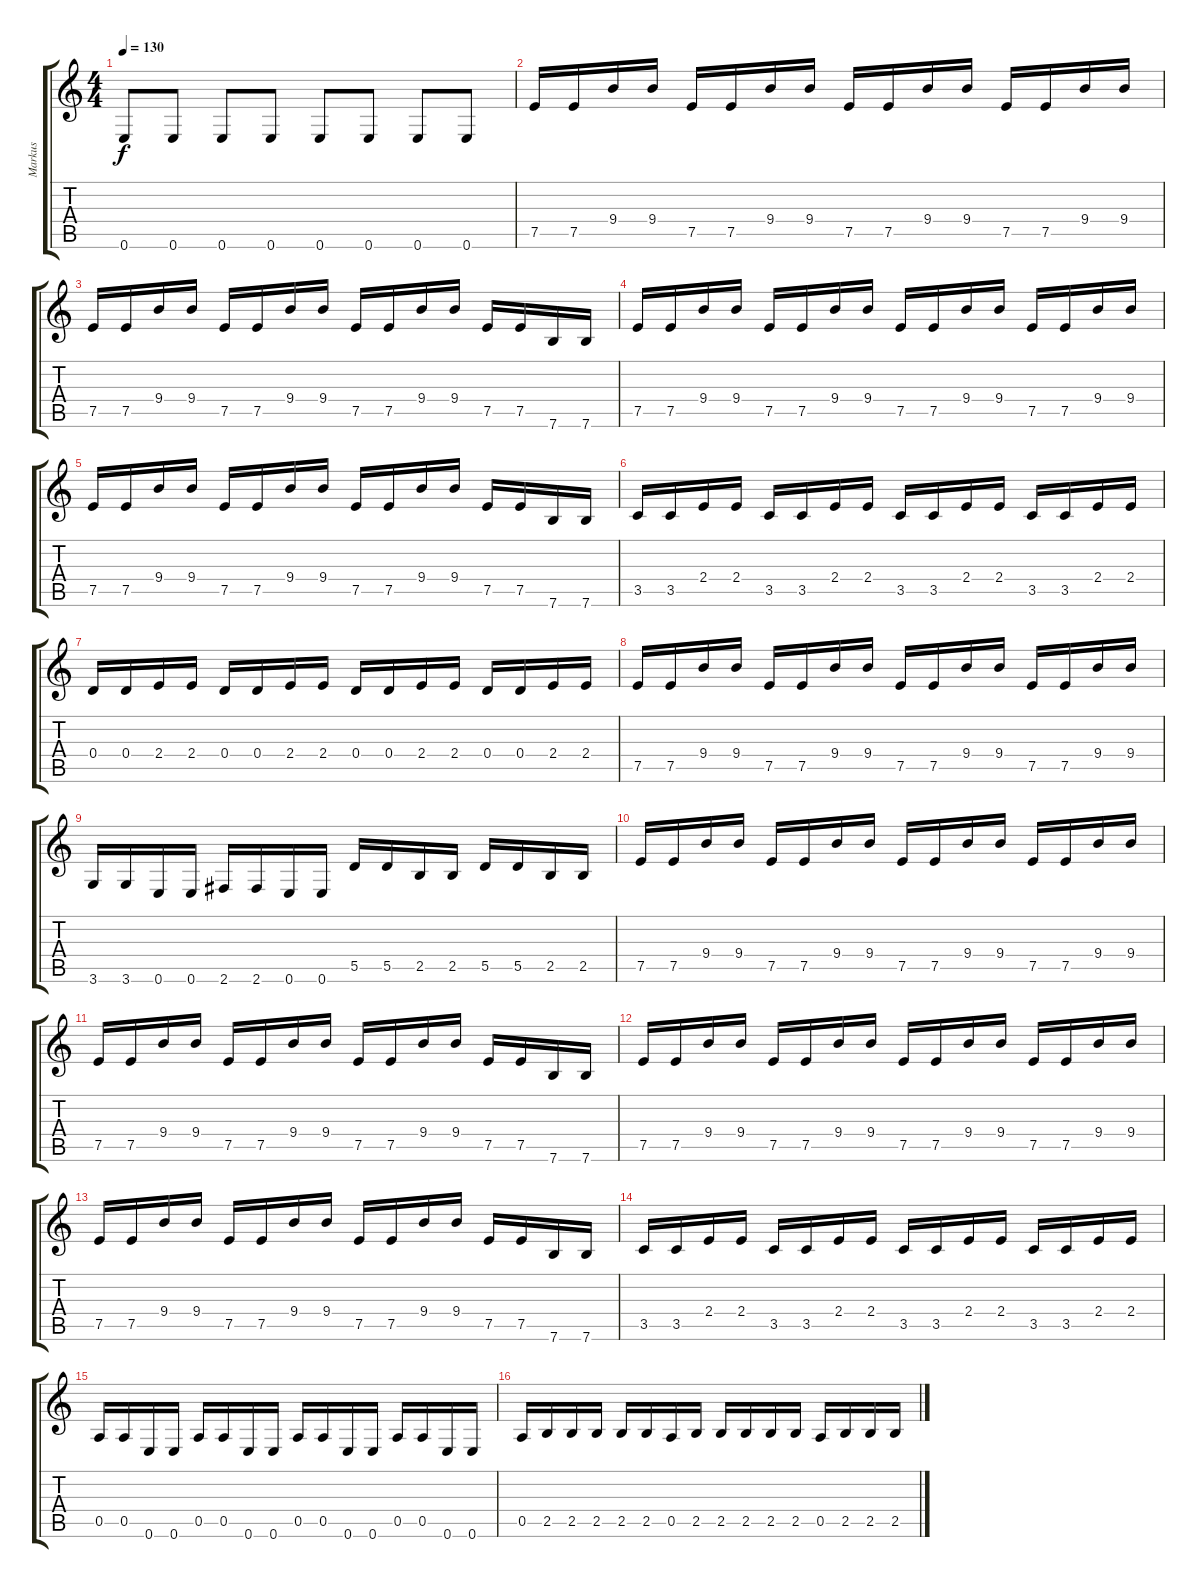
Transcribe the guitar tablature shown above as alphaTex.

\track ("Markus" "Markus") {instrument electricbasspick}
\staff {score tabs}
\tuning (E4 B3 G3 D3 A2 E2) {hide}
\ts (4 4)
\tempo 130
\clef g2
\ks c
0.6.8{dy f} 0.6.8 0.6.8 0.6.8 0.6.8 0.6.8 0.6.8 0.6.8 |
7.5.16 7.5.16 9.4.16 9.4.16 7.5.16 7.5.16 9.4.16 9.4.16 7.5.16 7.5.16 9.4.16 9.4.16 7.5.16 7.5.16 9.4.16 9.4.16 |
7.5.16 7.5.16 9.4.16 9.4.16 7.5.16 7.5.16 9.4.16 9.4.16 7.5.16 7.5.16 9.4.16 9.4.16 7.5.16 7.5.16 7.6.16 7.6.16 |
7.5.16 7.5.16 9.4.16 9.4.16 7.5.16 7.5.16 9.4.16 9.4.16 7.5.16 7.5.16 9.4.16 9.4.16 7.5.16 7.5.16 9.4.16 9.4.16 |
7.5.16 7.5.16 9.4.16 9.4.16 7.5.16 7.5.16 9.4.16 9.4.16 7.5.16 7.5.16 9.4.16 9.4.16 7.5.16 7.5.16 7.6.16 7.6.16 |
3.5.16 3.5.16 2.4.16 2.4.16 3.5.16 3.5.16 2.4.16 2.4.16 3.5.16 3.5.16 2.4.16 2.4.16 3.5.16 3.5.16 2.4.16 2.4.16 |
0.4.16 0.4.16 2.4.16 2.4.16 0.4.16 0.4.16 2.4.16 2.4.16 0.4.16 0.4.16 2.4.16 2.4.16 0.4.16 0.4.16 2.4.16 2.4.16 |
7.5.16 7.5.16 9.4.16 9.4.16 7.5.16 7.5.16 9.4.16 9.4.16 7.5.16 7.5.16 9.4.16 9.4.16 7.5.16 7.5.16 9.4.16 9.4.16 |
3.6.16 3.6.16 0.6.16 0.6.16 2.6.16 2.6.16 0.6.16 0.6.16 5.5.16 5.5.16 2.5.16 2.5.16 5.5.16 5.5.16 2.5.16 2.5.16 |
7.5.16 7.5.16 9.4.16 9.4.16 7.5.16 7.5.16 9.4.16 9.4.16 7.5.16 7.5.16 9.4.16 9.4.16 7.5.16 7.5.16 9.4.16 9.4.16 |
7.5.16 7.5.16 9.4.16 9.4.16 7.5.16 7.5.16 9.4.16 9.4.16 7.5.16 7.5.16 9.4.16 9.4.16 7.5.16 7.5.16 7.6.16 7.6.16 |
7.5.16 7.5.16 9.4.16 9.4.16 7.5.16 7.5.16 9.4.16 9.4.16 7.5.16 7.5.16 9.4.16 9.4.16 7.5.16 7.5.16 9.4.16 9.4.16 |
7.5.16 7.5.16 9.4.16 9.4.16 7.5.16 7.5.16 9.4.16 9.4.16 7.5.16 7.5.16 9.4.16 9.4.16 7.5.16 7.5.16 7.6.16 7.6.16 |
3.5.16 3.5.16 2.4.16 2.4.16 3.5.16 3.5.16 2.4.16 2.4.16 3.5.16 3.5.16 2.4.16 2.4.16 3.5.16 3.5.16 2.4.16 2.4.16 |
0.5.16 0.5.16 0.6.16 0.6.16 0.5.16 0.5.16 0.6.16 0.6.16 0.5.16 0.5.16 0.6.16 0.6.16 0.5.16 0.5.16 0.6.16 0.6.16 |
0.5.16 2.5.16 2.5.16 2.5.16 2.5.16 2.5.16 0.5.16 2.5.16 2.5.16 2.5.16 2.5.16 2.5.16 0.5.16 2.5.16 2.5.16 2.5.16
